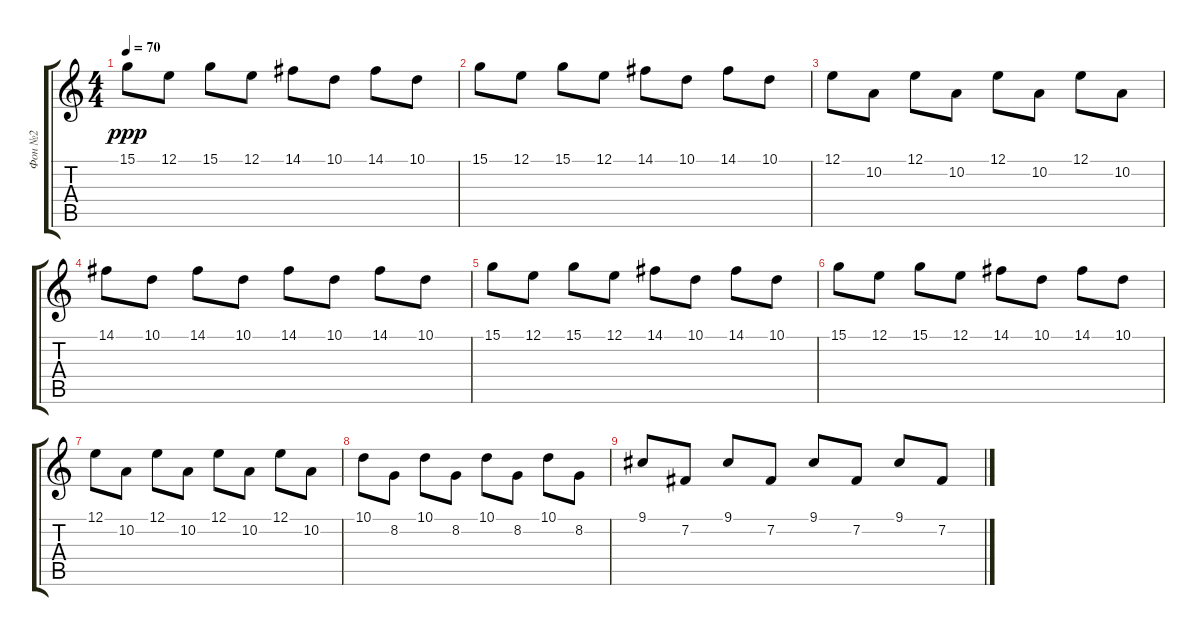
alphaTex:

\track ("Фон №2" "Фон №2") {instrument stringensemble1}
\staff {score tabs}
\tuning (E4 B3 G3 D3 A2 E2) {hide}
\ts (4 4)
\tempo 70
\clef g2
\ks c
15.1.8{dy ppp} 12.1.8 15.1.8 12.1.8 14.1.8 10.1.8 14.1.8 10.1.8 |
15.1.8 12.1.8 15.1.8 12.1.8 14.1.8 10.1.8 14.1.8 10.1.8 |
12.1.8 10.2.8 12.1.8 10.2.8 12.1.8 10.2.8 12.1.8 10.2.8 |
14.1.8 10.1.8 14.1.8 10.1.8 14.1.8 10.1.8 14.1.8 10.1.8 |
15.1.8 12.1.8 15.1.8 12.1.8 14.1.8 10.1.8 14.1.8 10.1.8 |
15.1.8 12.1.8 15.1.8 12.1.8 14.1.8 10.1.8 14.1.8 10.1.8 |
12.1.8 10.2.8 12.1.8 10.2.8 12.1.8 10.2.8 12.1.8 10.2.8 |
10.1.8 8.2.8 10.1.8 8.2.8 10.1.8 8.2.8 10.1.8 8.2.8 |
9.1.8 7.2.8 9.1.8 7.2.8 9.1.8 7.2.8 9.1.8 7.2.8
